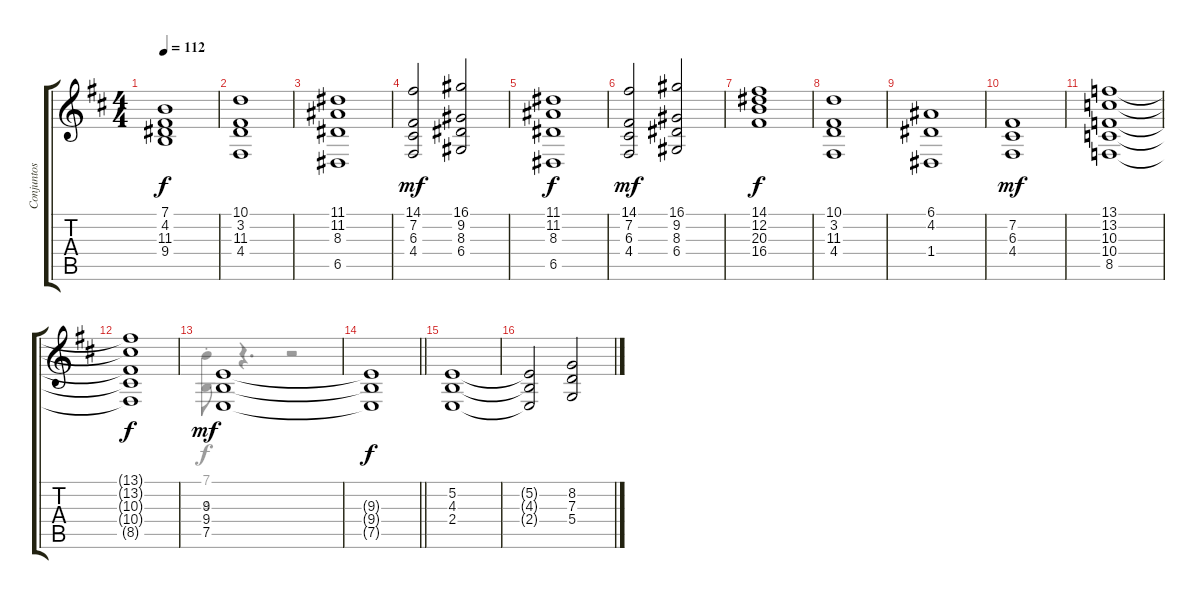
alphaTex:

\track ("Conjuntos" "Conjuntos") {instrument stringensemble1}
\staff {score tabs}
\tuning (E4 B3 G3 D3 A2 E2) {hide}
\voice
\ts (4 4)
\tempo 112
\clef g2
\ks d
(7.1 4.2 11.3 9.4).1{dy f} |
(10.1 3.2 11.3 4.4).1 |
(11.1 11.2 8.3 6.5).1 |
(14.1 7.2 6.3 4.4).2{dy mf} (16.1 9.2 8.3 6.4).2 |
(11.1 11.2 8.3 6.5).1{dy f} |
(14.1 7.2 6.3 4.4).2{dy mf} (16.1 9.2 8.3 6.4).2 |
(14.1 12.2 20.3 16.4).1{dy f} |
(10.1 3.2 11.3 4.4).1 |
(6.1 4.2 1.4).1 |
(7.2 6.3 4.4).1{dy mf} |
(13.1 13.2 10.3 10.4 8.5).1 |
(13.1{t} 13.2{t} 10.3{t} 10.4{t} 8.5{t}).1{dy f} |
(9.3 9.4 7.5).1{dy mf volume 0} |
\barLineRight lightlight
(9.3{t} 9.4{t} 7.5{t}).1{dy f} |
(5.2 4.3 2.4).1{volume 13 instrument stringensemble2} |
(5.2{t} 4.3{t} 2.4{t}).2 (8.2 7.3 5.4).2{volume 12 instrument stringensemble1}
\voice
\clef g2
\ottava regular
\simile none
\ks d
|
|
|
|
|
|
|
|
|
|
|
|
(7.1{st} 4.3{st}).8 r.4{d} r.2 |
\barLineRight lightlight
|
|
